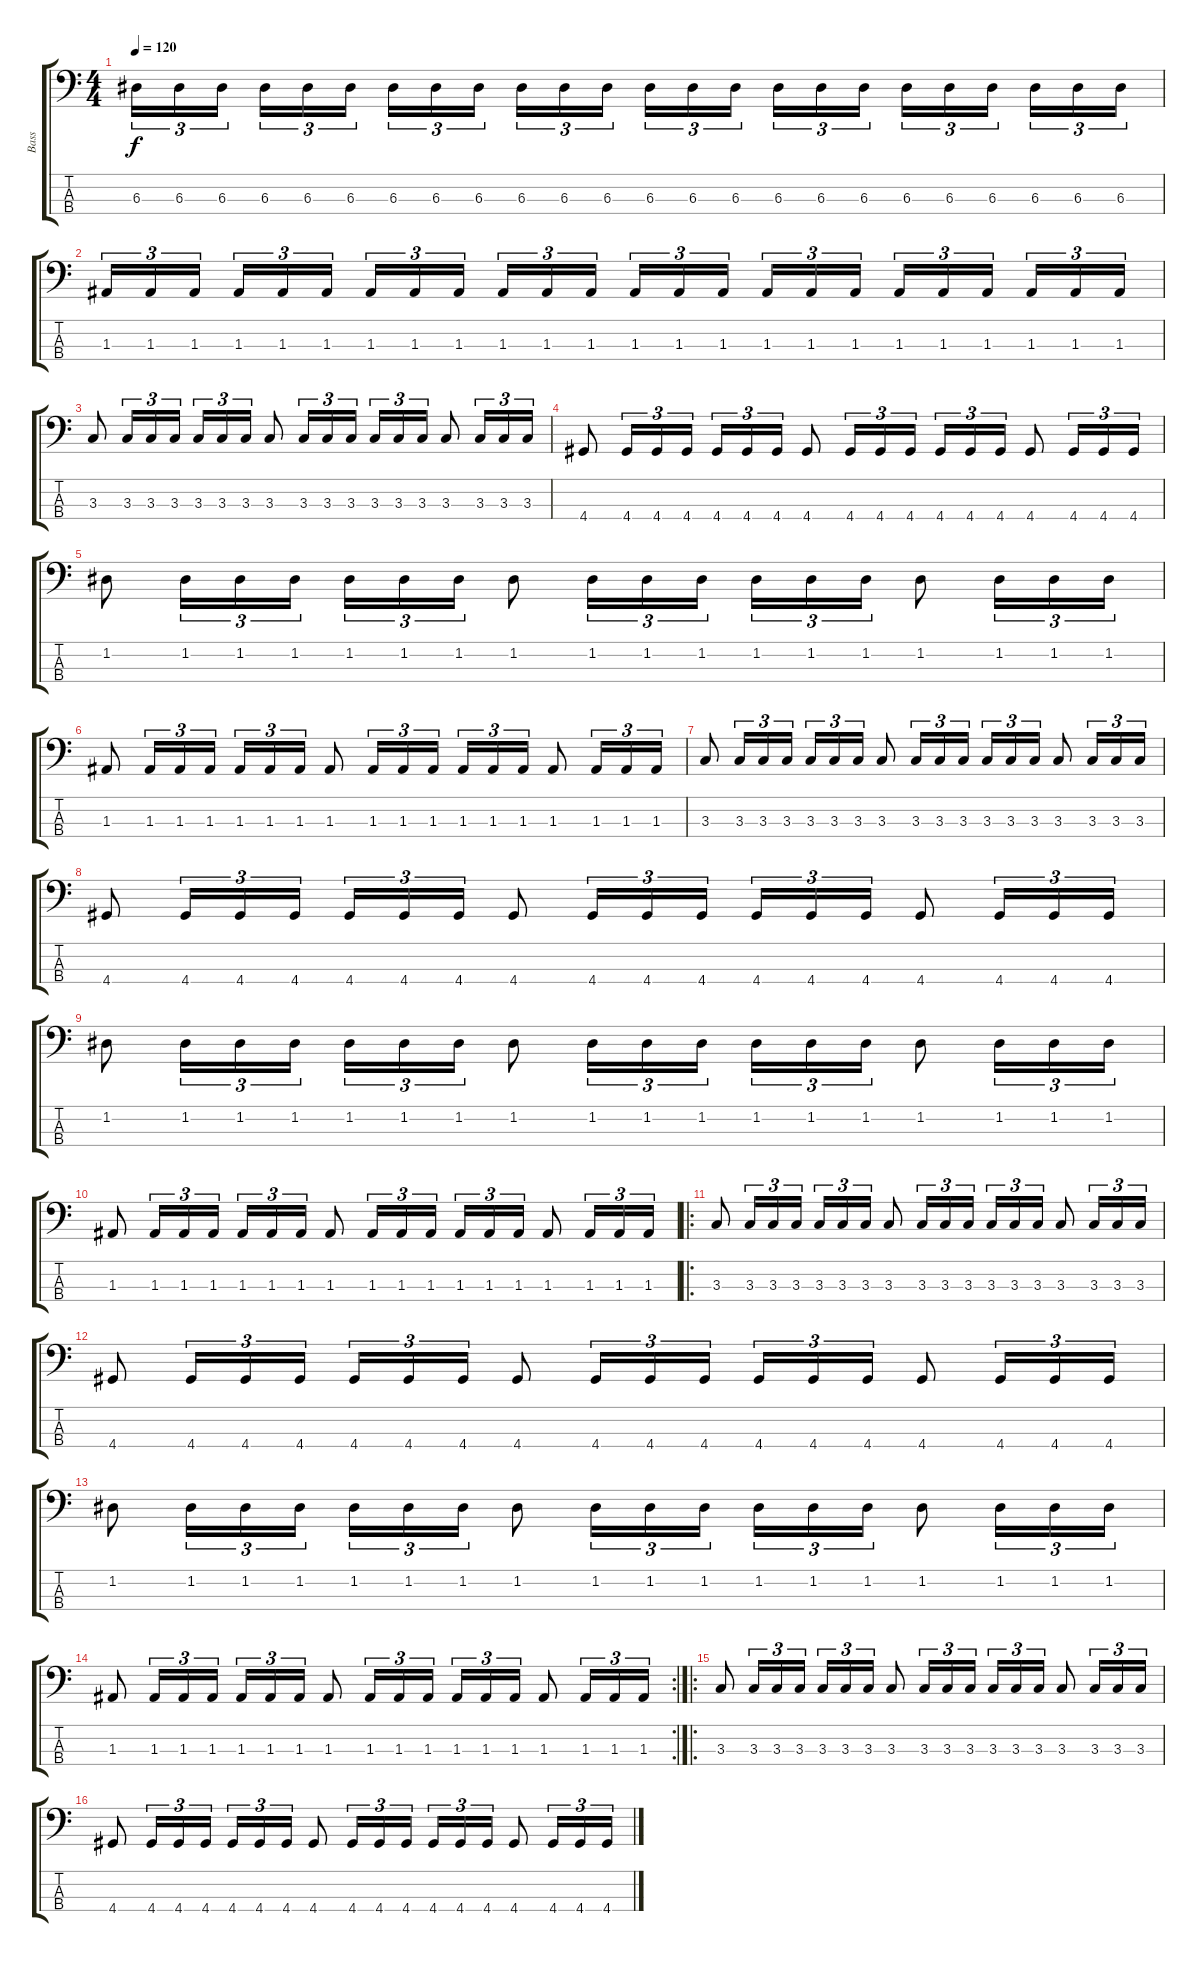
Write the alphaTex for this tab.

\track ("Bass" "Bass") {instrument electricbassfinger}
\staff {score tabs}
\tuning (G2 D2 A1 E1) {hide}
\ts (4 4)
\tempo 120
\clef f4
\ks c
6.3.16{tu (3 2) dy f} 6.3.16{tu (3 2)} 6.3.16{tu (3 2)} 6.3.16{tu (3 2)} 6.3.16{tu (3 2)} 6.3.16{tu (3 2)} 6.3.16{tu (3 2)} 6.3.16{tu (3 2)} 6.3.16{tu (3 2)} 6.3.16{tu (3 2)} 6.3.16{tu (3 2)} 6.3.16{tu (3 2)} 6.3.16{tu (3 2)} 6.3.16{tu (3 2)} 6.3.16{tu (3 2)} 6.3.16{tu (3 2)} 6.3.16{tu (3 2)} 6.3.16{tu (3 2)} 6.3.16{tu (3 2)} 6.3.16{tu (3 2)} 6.3.16{tu (3 2)} 6.3.16{tu (3 2)} 6.3.16{tu (3 2)} 6.3.16{tu (3 2)} |
1.3.16{tu (3 2)} 1.3.16{tu (3 2)} 1.3.16{tu (3 2)} 1.3.16{tu (3 2)} 1.3.16{tu (3 2)} 1.3.16{tu (3 2)} 1.3.16{tu (3 2)} 1.3.16{tu (3 2)} 1.3.16{tu (3 2)} 1.3.16{tu (3 2)} 1.3.16{tu (3 2)} 1.3.16{tu (3 2)} 1.3.16{tu (3 2)} 1.3.16{tu (3 2)} 1.3.16{tu (3 2)} 1.3.16{tu (3 2)} 1.3.16{tu (3 2)} 1.3.16{tu (3 2)} 1.3.16{tu (3 2)} 1.3.16{tu (3 2)} 1.3.16{tu (3 2)} 1.3.16{tu (3 2)} 1.3.16{tu (3 2)} 1.3.16{tu (3 2)} |
3.3.8 3.3.16{tu (3 2)} 3.3.16{tu (3 2)} 3.3.16{tu (3 2)} 3.3.16{tu (3 2)} 3.3.16{tu (3 2)} 3.3.16{tu (3 2)} 3.3.8 3.3.16{tu (3 2)} 3.3.16{tu (3 2)} 3.3.16{tu (3 2)} 3.3.16{tu (3 2)} 3.3.16{tu (3 2)} 3.3.16{tu (3 2)} 3.3.8 3.3.16{tu (3 2)} 3.3.16{tu (3 2)} 3.3.16{tu (3 2)} |
4.4.8 4.4.16{tu (3 2)} 4.4.16{tu (3 2)} 4.4.16{tu (3 2)} 4.4.16{tu (3 2)} 4.4.16{tu (3 2)} 4.4.16{tu (3 2)} 4.4.8 4.4.16{tu (3 2)} 4.4.16{tu (3 2)} 4.4.16{tu (3 2)} 4.4.16{tu (3 2)} 4.4.16{tu (3 2)} 4.4.16{tu (3 2)} 4.4.8 4.4.16{tu (3 2)} 4.4.16{tu (3 2)} 4.4.16{tu (3 2)} |
1.2.8 1.2.16{tu (3 2)} 1.2.16{tu (3 2)} 1.2.16{tu (3 2)} 1.2.16{tu (3 2)} 1.2.16{tu (3 2)} 1.2.16{tu (3 2)} 1.2.8 1.2.16{tu (3 2)} 1.2.16{tu (3 2)} 1.2.16{tu (3 2)} 1.2.16{tu (3 2)} 1.2.16{tu (3 2)} 1.2.16{tu (3 2)} 1.2.8 1.2.16{tu (3 2)} 1.2.16{tu (3 2)} 1.2.16{tu (3 2)} |
1.3.8 1.3.16{tu (3 2)} 1.3.16{tu (3 2)} 1.3.16{tu (3 2)} 1.3.16{tu (3 2)} 1.3.16{tu (3 2)} 1.3.16{tu (3 2)} 1.3.8 1.3.16{tu (3 2)} 1.3.16{tu (3 2)} 1.3.16{tu (3 2)} 1.3.16{tu (3 2)} 1.3.16{tu (3 2)} 1.3.16{tu (3 2)} 1.3.8 1.3.16{tu (3 2)} 1.3.16{tu (3 2)} 1.3.16{tu (3 2)} |
3.3.8 3.3.16{tu (3 2)} 3.3.16{tu (3 2)} 3.3.16{tu (3 2)} 3.3.16{tu (3 2)} 3.3.16{tu (3 2)} 3.3.16{tu (3 2)} 3.3.8 3.3.16{tu (3 2)} 3.3.16{tu (3 2)} 3.3.16{tu (3 2)} 3.3.16{tu (3 2)} 3.3.16{tu (3 2)} 3.3.16{tu (3 2)} 3.3.8 3.3.16{tu (3 2)} 3.3.16{tu (3 2)} 3.3.16{tu (3 2)} |
4.4.8 4.4.16{tu (3 2)} 4.4.16{tu (3 2)} 4.4.16{tu (3 2)} 4.4.16{tu (3 2)} 4.4.16{tu (3 2)} 4.4.16{tu (3 2)} 4.4.8 4.4.16{tu (3 2)} 4.4.16{tu (3 2)} 4.4.16{tu (3 2)} 4.4.16{tu (3 2)} 4.4.16{tu (3 2)} 4.4.16{tu (3 2)} 4.4.8 4.4.16{tu (3 2)} 4.4.16{tu (3 2)} 4.4.16{tu (3 2)} |
1.2.8 1.2.16{tu (3 2)} 1.2.16{tu (3 2)} 1.2.16{tu (3 2)} 1.2.16{tu (3 2)} 1.2.16{tu (3 2)} 1.2.16{tu (3 2)} 1.2.8 1.2.16{tu (3 2)} 1.2.16{tu (3 2)} 1.2.16{tu (3 2)} 1.2.16{tu (3 2)} 1.2.16{tu (3 2)} 1.2.16{tu (3 2)} 1.2.8 1.2.16{tu (3 2)} 1.2.16{tu (3 2)} 1.2.16{tu (3 2)} |
1.3.8 1.3.16{tu (3 2)} 1.3.16{tu (3 2)} 1.3.16{tu (3 2)} 1.3.16{tu (3 2)} 1.3.16{tu (3 2)} 1.3.16{tu (3 2)} 1.3.8 1.3.16{tu (3 2)} 1.3.16{tu (3 2)} 1.3.16{tu (3 2)} 1.3.16{tu (3 2)} 1.3.16{tu (3 2)} 1.3.16{tu (3 2)} 1.3.8 1.3.16{tu (3 2)} 1.3.16{tu (3 2)} 1.3.16{tu (3 2)} |
\ro
3.3.8 3.3.16{tu (3 2)} 3.3.16{tu (3 2)} 3.3.16{tu (3 2)} 3.3.16{tu (3 2)} 3.3.16{tu (3 2)} 3.3.16{tu (3 2)} 3.3.8 3.3.16{tu (3 2)} 3.3.16{tu (3 2)} 3.3.16{tu (3 2)} 3.3.16{tu (3 2)} 3.3.16{tu (3 2)} 3.3.16{tu (3 2)} 3.3.8 3.3.16{tu (3 2)} 3.3.16{tu (3 2)} 3.3.16{tu (3 2)} |
4.4.8 4.4.16{tu (3 2)} 4.4.16{tu (3 2)} 4.4.16{tu (3 2)} 4.4.16{tu (3 2)} 4.4.16{tu (3 2)} 4.4.16{tu (3 2)} 4.4.8 4.4.16{tu (3 2)} 4.4.16{tu (3 2)} 4.4.16{tu (3 2)} 4.4.16{tu (3 2)} 4.4.16{tu (3 2)} 4.4.16{tu (3 2)} 4.4.8 4.4.16{tu (3 2)} 4.4.16{tu (3 2)} 4.4.16{tu (3 2)} |
1.2.8 1.2.16{tu (3 2)} 1.2.16{tu (3 2)} 1.2.16{tu (3 2)} 1.2.16{tu (3 2)} 1.2.16{tu (3 2)} 1.2.16{tu (3 2)} 1.2.8 1.2.16{tu (3 2)} 1.2.16{tu (3 2)} 1.2.16{tu (3 2)} 1.2.16{tu (3 2)} 1.2.16{tu (3 2)} 1.2.16{tu (3 2)} 1.2.8 1.2.16{tu (3 2)} 1.2.16{tu (3 2)} 1.2.16{tu (3 2)} |
\rc 2
1.3.8 1.3.16{tu (3 2)} 1.3.16{tu (3 2)} 1.3.16{tu (3 2)} 1.3.16{tu (3 2)} 1.3.16{tu (3 2)} 1.3.16{tu (3 2)} 1.3.8 1.3.16{tu (3 2)} 1.3.16{tu (3 2)} 1.3.16{tu (3 2)} 1.3.16{tu (3 2)} 1.3.16{tu (3 2)} 1.3.16{tu (3 2)} 1.3.8 1.3.16{tu (3 2)} 1.3.16{tu (3 2)} 1.3.16{tu (3 2)} |
\ro
3.3.8 3.3.16{tu (3 2)} 3.3.16{tu (3 2)} 3.3.16{tu (3 2)} 3.3.16{tu (3 2)} 3.3.16{tu (3 2)} 3.3.16{tu (3 2)} 3.3.8 3.3.16{tu (3 2)} 3.3.16{tu (3 2)} 3.3.16{tu (3 2)} 3.3.16{tu (3 2)} 3.3.16{tu (3 2)} 3.3.16{tu (3 2)} 3.3.8 3.3.16{tu (3 2)} 3.3.16{tu (3 2)} 3.3.16{tu (3 2)} |
4.4.8 4.4.16{tu (3 2)} 4.4.16{tu (3 2)} 4.4.16{tu (3 2)} 4.4.16{tu (3 2)} 4.4.16{tu (3 2)} 4.4.16{tu (3 2)} 4.4.8 4.4.16{tu (3 2)} 4.4.16{tu (3 2)} 4.4.16{tu (3 2)} 4.4.16{tu (3 2)} 4.4.16{tu (3 2)} 4.4.16{tu (3 2)} 4.4.8 4.4.16{tu (3 2)} 4.4.16{tu (3 2)} 4.4.16{tu (3 2)}
